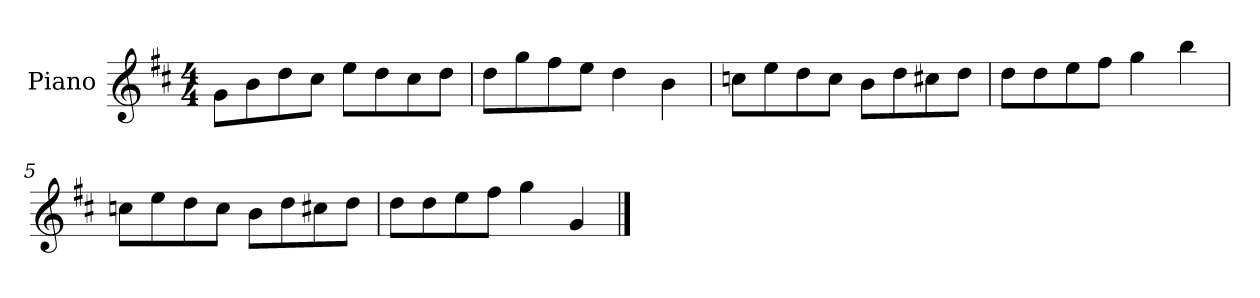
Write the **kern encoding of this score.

**kern
*part1
*staff1
*I"Piano
*I'P-no
*clefG2
*k[f#c#]
*M4/4
*MM90
=1
8g\L
8b\
8dd\
8cc#\J
8ee\L
8dd\
8cc#\
8dd\J
=2
8dd\L
8gg\
8ff#\
8ee\J
4dd\
4b\
=3
8ccn\L
8ee\
8dd\
8cc\J
8b\L
8dd\
8cc#X\
8dd\J
=4
8dd\L
8dd\
8ee\
8ff#\J
4gg\
4bb\
=5
8ccn\L
8ee\
8dd\
8cc\J
8b\L
8dd\
8cc#X\
8dd\J
!!LO:LB:g=z
=6
8dd\L
8dd\
8ee\
8ff#\J
4gg\
4g/
==
*-
